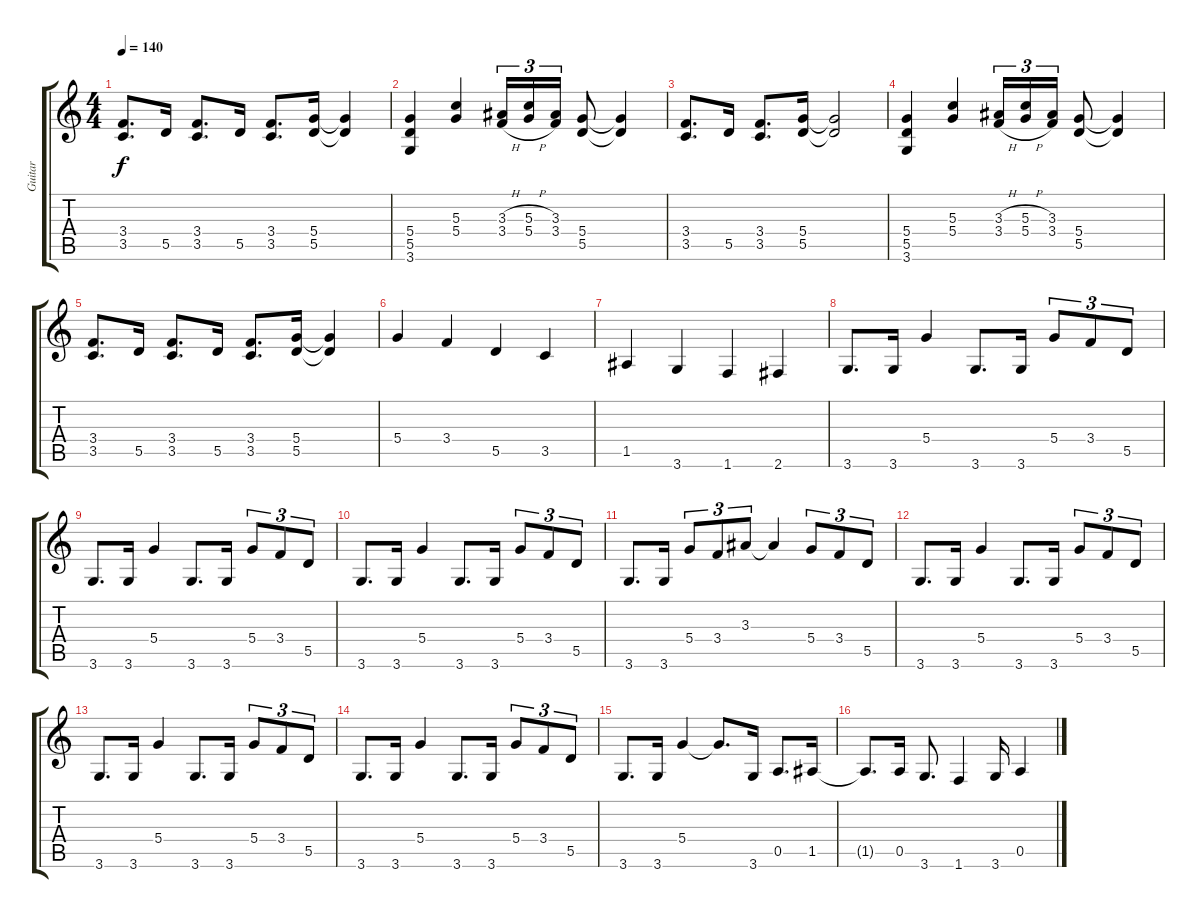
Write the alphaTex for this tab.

\track ("Guitar" "Guitar") {instrument distortionguitar}
\staff {score tabs}
\tuning (E4 B3 G3 D3 A2 E2) {hide}
\ts (4 4)
\tempo 140
\clef g2
\ks c
(3.4 3.5).8{d dy f} 5.5.16 (3.4 3.5).8{d} 5.5.16 (3.4 3.5).8{d} (5.4 5.5).16 (5.4{t} 5.5{t}).4 |
(5.4 5.5 3.6).4 (5.3 5.4).4 (3.3{h} 3.4{h}).16{tu (3 2)} (5.3{h} 5.4{h}).16{tu (3 2)} (3.3 3.4).16{tu (3 2)} (5.4 5.5).8 (5.4{t} 5.5{t}).4 |
(3.4 3.5).8{d} 5.5.16 (3.4 3.5).8{d} (5.4 5.5).16 (5.4{t} 5.5{t}).2 |
(5.4 5.5 3.6).4 (5.3 5.4).4 (3.3{h} 3.4{h}).16{tu (3 2)} (5.3{h} 5.4{h}).16{tu (3 2)} (3.3 3.4).16{tu (3 2)} (5.4 5.5).8 (5.4{t} 5.5{t}).4 |
(3.4 3.5).8{d} 5.5.16 (3.4 3.5).8{d} 5.5.16 (3.4 3.5).8{d} (5.4 5.5).16 (5.4{t} 5.5{t}).4 |
5.4.4 3.4.4 5.5.4 3.5.4 |
1.5.4 3.6.4 1.6.4 2.6.4 |
3.6.8{d} 3.6.16 5.4.4 3.6.8{d} 3.6.16 5.4.8{tu (3 2)} 3.4.8{tu (3 2)} 5.5.8{tu (3 2)} |
3.6.8{d} 3.6.16 5.4.4 3.6.8{d} 3.6.16 5.4.8{tu (3 2)} 3.4.8{tu (3 2)} 5.5.8{tu (3 2)} |
3.6.8{d} 3.6.16 5.4.4 3.6.8{d} 3.6.16 5.4.8{tu (3 2)} 3.4.8{tu (3 2)} 5.5.8{tu (3 2)} |
3.6.8{d} 3.6.16 5.4.8{tu (3 2)} 3.4.8{tu (3 2)} 3.3.8{tu (3 2)} 3.3{t}.4 5.4.8{tu (3 2)} 3.4.8{tu (3 2)} 5.5.8{tu (3 2)} |
3.6.8{d} 3.6.16 5.4.4 3.6.8{d} 3.6.16 5.4.8{tu (3 2)} 3.4.8{tu (3 2)} 5.5.8{tu (3 2)} |
3.6.8{d} 3.6.16 5.4.4 3.6.8{d} 3.6.16 5.4.8{tu (3 2)} 3.4.8{tu (3 2)} 5.5.8{tu (3 2)} |
3.6.8{d} 3.6.16 5.4.4 3.6.8{d} 3.6.16 5.4.8{tu (3 2)} 3.4.8{tu (3 2)} 5.5.8{tu (3 2)} |
3.6.8{d} 3.6.16 5.4.4 5.4{t}.8{d} 3.6.16 0.5.8{d} 1.5.16 |
1.5{t}.8{d} 0.5.16 3.6.8{d} 1.6.4 3.6.16 0.5.4
